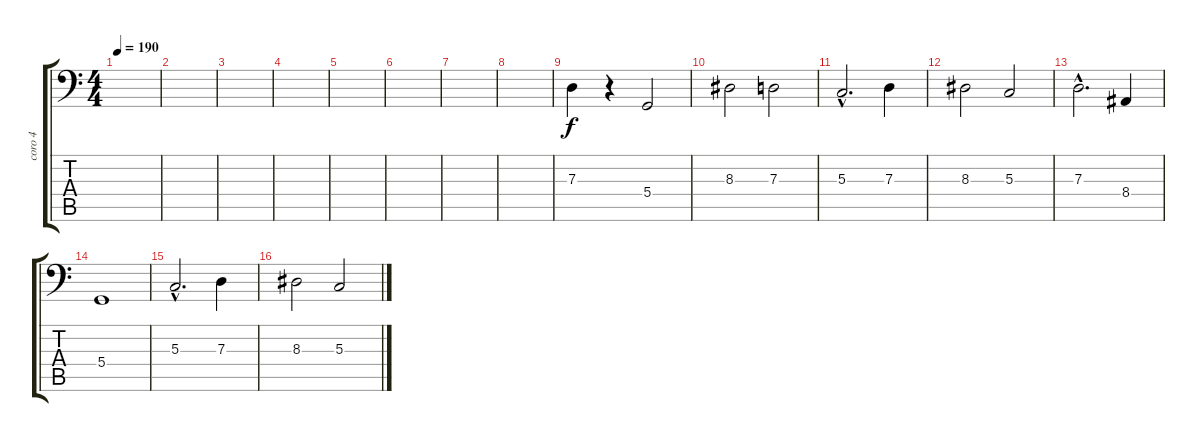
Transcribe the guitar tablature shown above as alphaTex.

\track ("coro 4" "coro 4") {instrument choiraahs}
\staff {score tabs}
\tuning (E3 B2 G2 D2 A1 E1) {hide}
\ts (4 4)
\tempo 190
\clef f4
\ks c
|
|
|
|
|
|
|
|
7.3.4 r.4 5.4.2 |
8.3.2 7.3.2 |
5.3{hac}.2{d} 7.3.4 |
8.3.2 5.3.2 |
7.3{hac}.2{d} 8.4.4 |
5.4.1 |
5.3{hac}.2{d} 7.3.4 |
8.3.2 5.3.2
